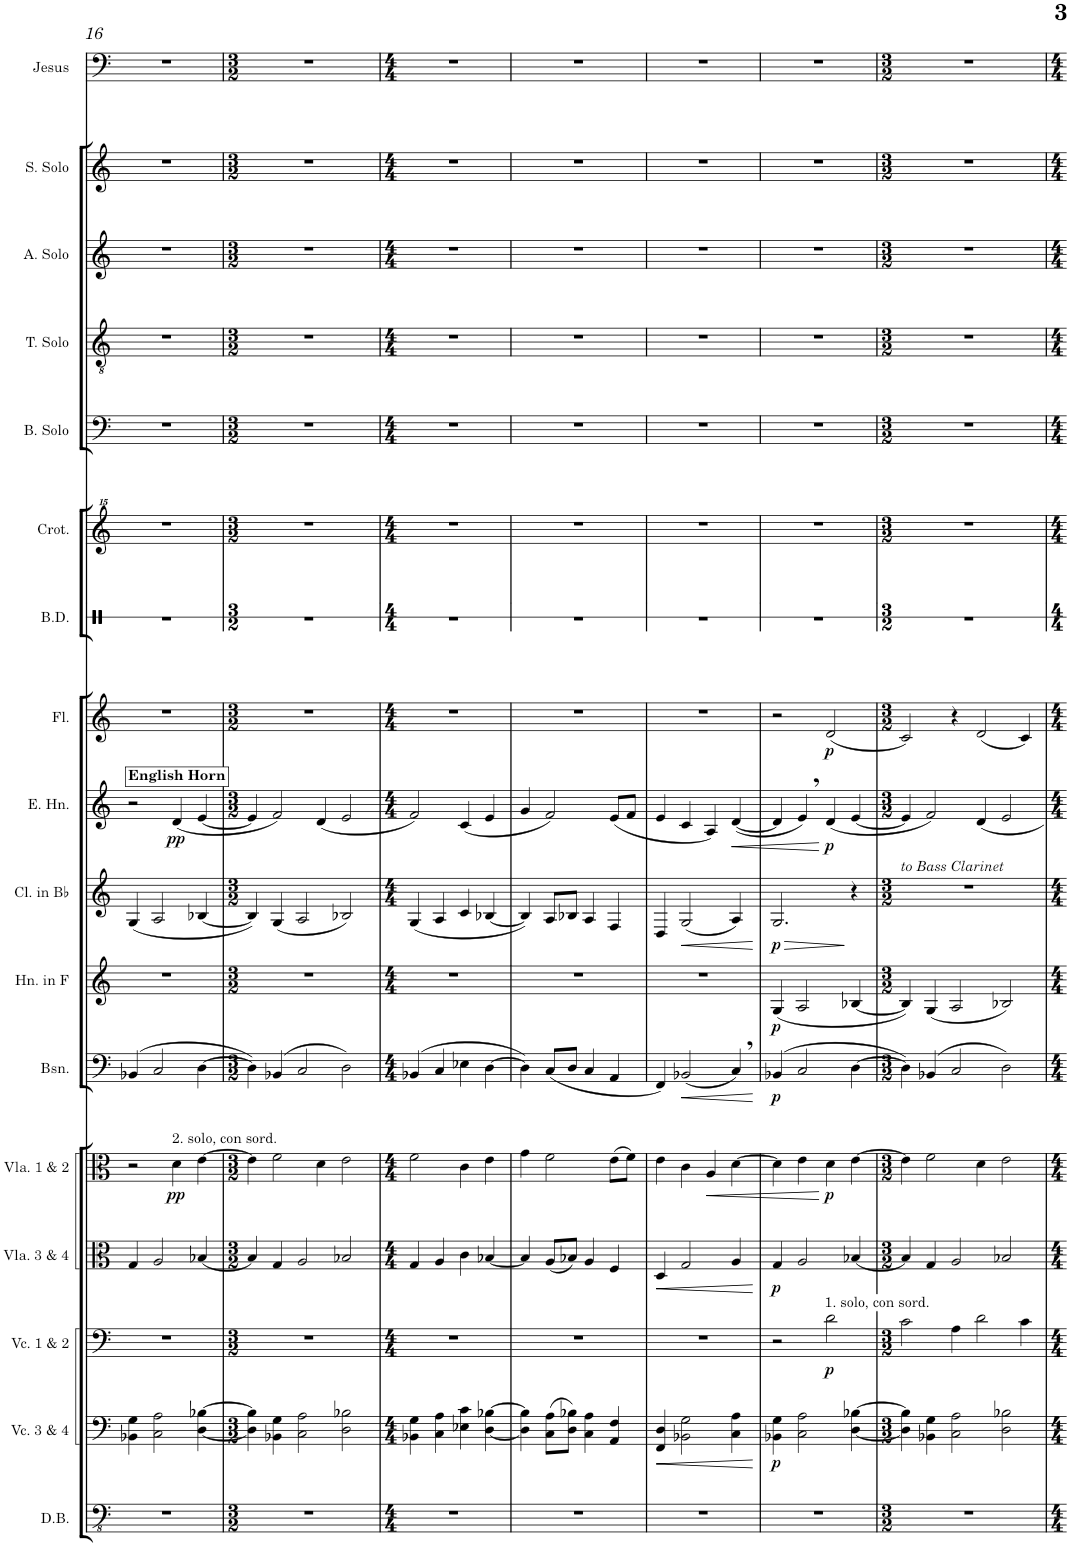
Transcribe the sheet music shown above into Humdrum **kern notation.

**kern	**kern	**dynam	**kern	**dynam	**kern	**dynam	**kern	**dynam	**kern	**dynam	**kern	**dynam	**kern	**dynam	**kern	**dynam	**kern	**dynam	**kern	**kern	**kern	**kern	**kern	**kern	**kern
*part17	*part16	*part16	*part15	*part15	*part14	*part14	*part13	*part13	*part12	*part12	*part11	*part11	*part10	*part10	*part9	*part9	*part8	*part8	*part7	*part6	*part5	*part4	*part3	*part2	*part1
*staff17	*staff16	*staff16	*staff15	*staff15	*staff14	*staff14	*staff13	*staff13	*staff12	*staff12	*staff11	*staff11	*staff10	*staff10	*staff9	*staff9	*staff8	*staff8	*staff7	*staff6	*staff5	*staff4	*staff3	*staff2	*staff1
*I"Double Bass	*I"Cello 3 &amp; 4	*	*I"Cello 1 &amp; 2	*	*I"Viola 3 &amp; 4	*	*I"Viola 1 &amp; 2	*	*I"Bassoon	*	*I"Horn in F	*	*I"Clarinet in Bb	*	*I"Oboe	*	*I"Flute	*	*I"Bass Drum	*I"Crotales	*I"Bass Solo	*I"Tenor Solo	*I"Alto Solo	*I"Soprano Solo	*I"Jesus (Baritone Solo)
*I'D.B.	*	*	*	*	*I'Vla. 3 &amp; 4	*	*I'Vla. 1 &amp; 2	*	*I'Bsn.	*	*I'Hn. in F	*	*I'Cl. in Bb	*	*I'Ob.	*	*I'Fl.	*	*I'B.D.	*I'Crot.	*I'B. Solo	*I'T. Solo	*I'A. Solo	*I'S. Solo	*I'Jesus
!!LO:PB:g=z
*clefFv4	*clefF4	*	*clefF4	*	*clefC3	*	*clefC3	*	*clefF4	*	*clefG2	*	*clefG2	*	*clefG2	*	*clefG2	*	*clefX	*clefG^^2	*clefF4	*clefGv2	*clefG2	*clefG2	*clefF4
*	*	*	*	*	*	*	*	*	*	*	*Trd4c7	*	*Trd1c2	*	*	*	*	*	*	*	*	*	*	*	*
*k[]	*k[]	*	*k[]	*	*k[]	*	*k[]	*	*k[]	*	*k[]	*	*k[]	*	*k[]	*	*k[]	*	*k[]	*k[]	*k[]	*k[]	*k[]	*k[]	*k[]
*M4/4	*M4/4	*	*M4/4	*	*M4/4	*	*M4/4	*	*M4/4	*	*M4/4	*	*M4/4	*	*M4/4	*	*M4/4	*	*M4/4	*M4/4	*M4/4	*M4/4	*M4/4	*M4/4	*M4/4
=16	=16	=16	=16	=16	=16	=16	=16	=16	=16	=16	=16	=16	=16	=16	=16	=16	=16	=16	=16	=16	=16	=16	=16	=16	=16
!	!	!	!	!	!	!	!	!	!	!	!	!	!	!	!LO:TX:a:B:t=English Horn	!	!	!	!	!	!	!	!	!	!
1r	4BB-X\ 4G\	.	1r	.	4G/	.	2r	.	(4BB-X/	.	1r	.	(4G/	.	2r	.	1r	.	1r	1r	1r	1r	1r	1r	1r
.	2C\ 2A\	.	.	.	2A/	.	.	.	2C/	.	.	.	2A/	.	.	.	.	.	.	.	.	.	.	.	.
!	!	!	!	!	!	!	!LO:TX:a:t=2. solo, con sord.	!	!	!	!	!	!	!	!	!	!	!	!	!	!	!	!	!	!
!	!	!	!	!	!	!	!	!LO:DY:b	!	!	!	!	!	!	!	!LO:DY:b	!	!	!	!	!	!	!	!	!
.	.	.	.	.	.	.	4d\	pp	.	.	.	.	.	.	(4d/	pp	.	.	.	.	.	.	.	.	.
.	[4D\ [4B-X\	.	.	.	[4B-X/	.	[4e\	.	[4D\	.	.	.	[4B-X/	.	[4e/	.	.	.	.	.	.	.	.	.	.
=17	=17	=17	=17	=17	=17	=17	=17	=17	=17	=17	=17	=17	=17	=17	=17	=17	=17	=17	=17	=17	=17	=17	=17	=17	=17
*M3/2	*M3/2	*	*M3/2	*	*M3/2	*	*M3/2	*	*M3/2	*	*M3/2	*	*M3/2	*	*M3/2	*	*M3/2	*	*M3/2	*M3/2	*M3/2	*M3/2	*M3/2	*M3/2	*M3/2
1.r	4D\] 4B-\]	.	1.r	.	4B-/]	.	4e\]	.	4D\])	.	1.r	.	4B-/])	.	4e/]	.	1.r	.	1.r	1.r	1.r	1.r	1.r	1.r	1.r
.	4BB-X\ 4G\	.	.	.	4G/	.	2f\	.	(4BB-X/	.	.	.	(4G/	.	2f/)	.	.	.	.	.	.	.	.	.	.
.	2C\ 2A\	.	.	.	2A/	.	.	.	2C/	.	.	.	2A/	.	.	.	.	.	.	.	.	.	.	.	.
.	.	.	.	.	.	.	4d\	.	.	.	.	.	.	.	(4d/	.	.	.	.	.	.	.	.	.	.
.	2D\ 2B-X\	.	.	.	2B-X/	.	2e\	.	2D\)	.	.	.	2B-X/)	.	2e/	.	.	.	.	.	.	.	.	.	.
=18	=18	=18	=18	=18	=18	=18	=18	=18	=18	=18	=18	=18	=18	=18	=18	=18	=18	=18	=18	=18	=18	=18	=18	=18	=18
*M4/4	*M4/4	*	*M4/4	*	*M4/4	*	*M4/4	*	*M4/4	*	*M4/4	*	*M4/4	*	*M4/4	*	*M4/4	*	*M4/4	*M4/4	*M4/4	*M4/4	*M4/4	*M4/4	*M4/4
1r	4BB-X\ 4G\	.	1r	.	4G/	.	2f\	.	(4BB-X/	.	1r	.	(4G/	.	2f/)	.	1r	.	1r	1r	1r	1r	1r	1r	1r
.	4C\ 4A\	.	.	.	4A/	.	.	.	4C/	.	.	.	4A/	.	.	.	.	.	.	.	.	.	.	.	.
.	4E-X\ 4c\	.	.	.	4c\	.	4c\	.	4E-X\	.	.	.	4c/	.	(4c/	.	.	.	.	.	.	.	.	.	.
.	[4D\ [4B-X\	.	.	.	[4B-X/	.	4e\	.	[4D\	.	.	.	[4B-X/	.	4e/	.	.	.	.	.	.	.	.	.	.
=19	=19	=19	=19	=19	=19	=19	=19	=19	=19	=19	=19	=19	=19	=19	=19	=19	=19	=19	=19	=19	=19	=19	=19	=19	=19
1r	4D\] 4B-\]	.	1r	.	4B-/]	.	4g\	.	4D\])	.	1r	.	4B-/])	.	4g/	.	1r	.	1r	1r	1r	1r	1r	1r	1r
.	(8C\ 8A\L	.	.	.	(8A/L	.	2f\	.	(8C/L	.	.	.	8A/L	.	2f/)	.	.	.	.	.	.	.	.	.	.
.	8D\ 8B-X\J)	.	.	.	8B-X/J)	.	.	.	8D/J	.	.	.	8B-X/J	.	.	.	.	.	.	.	.	.	.	.	.
.	4C\ 4A\	.	.	.	4A/	.	.	.	4C/	.	.	.	4A/	.	.	.	.	.	.	.	.	.	.	.	.
.	4AA/ 4F/	.	.	.	4F/	.	(8e\L	.	4AA/	.	.	.	4F/	.	(8e/L	.	.	.	.	.	.	.	.	.	.
.	.	.	.	.	.	.	8f\J)	.	.	.	.	.	.	.	8f/J	.	.	.	.	.	.	.	.	.	.
=20	=20	=20	=20	=20	=20	=20	=20	=20	=20	=20	=20	=20	=20	=20	=20	=20	=20	=20	=20	=20	=20	=20	=20	=20	=20
!	!	!LO:HP:b	!	!	!	!LO:HP:b	!	!	!	!	!	!	!	!	!	!	!	!	!	!	!	!	!	!	!
1r	4FF/ 4D/	<	1r	.	4D/	<	4e\	.	4FF/)	.	1r	.	4D/	.	4e/	.	1r	.	1r	1r	1r	1r	1r	1r	1r
!	!	!	!	!	!	!	!	!	!	!LO:HP:b	!	!	!	!LO:HP:b	!	!	!	!	!	!	!	!	!	!	!
.	2BB-X\ 2G\	.	.	.	2G/	.	4c\	.	(2BB-X/	<	.	.	(2G/	<	4c/	.	.	.	.	.	.	.	.	.	.
!	!	!	!	!	!	!	!	!LO:HP:b	!	!	!	!	!	!	!	!	!	!	!	!	!	!	!	!	!
.	.	.	.	.	.	.	4A/	<	.	.	.	.	.	.	4A/)	.	.	.	.	.	.	.	.	.	.
!	!	!	!	!	!	!	!	!	!	!	!	!	!	!	!	!LO:HP:b	!	!	!	!	!	!	!	!	!
.	4C\ 4A\	.	.	.	4A/	.	[4d\	.	4C,/)	.	.	.	4A/)	.	([4d/	<	.	.	.	.	.	.	.	.	.
.	.	[	.	.	.	[	.	.	.	[	.	.	.	[	.	.	.	.	.	.	.	.	.	.	.
=21	=21	=21	=21	=21	=21	=21	=21	=21	=21	=21	=21	=21	=21	=21	=21	=21	=21	=21	=21	=21	=21	=21	=21	=21	=21
!	!	!LO:DY:b	!	!	!	!LO:DY:b	!	!	!	!LO:DY:b	!	!LO:DY:b	!	!LO:HP:b	!	!	!	!	!	!	!	!	!	!	!
!	!	!	!	!	!	!	!	!	!	!	!	!	!	!LO:DY:n=1:b	!	!	!	!	!	!	!	!	!	!	!
1r	4BB-X\ 4G\	p	2r	.	4G/	p	4d\]	.	(4BB-X/	p	(4G/	p	2.G/	> p	4d/]	.	2r	.	1r	1r	1r	1r	1r	1r	1r
.	2C\ 2A\	.	.	.	2A/	.	4e\	.	2C/	.	2A/	.	.	.	4e,/)	.	.	.	.	.	.	.	.	.	.
!	!	!	!LO:TX:a:t=1. solo, con sord.	!	!	!	!	!	!	!	!	!	!	!	!	!	!	!	!	!	!	!	!	!	!
!	!	!	!	!LO:DY:b	!	!	!	!LO:DY:n=1:b	!	!	!	!	!	!	!	!LO:DY:n=1:b	!	!LO:DY:b	!	!	!	!	!	!	!
.	.	.	2d\	p	.	.	4d\	[ p	.	.	.	.	.	.	(4d/	[ p	(2d/	p	.	.	.	.	.	.	.
.	[4D\ [4B-X\	.	.	.	[4B-X/	.	[4e\	.	[4D\	.	[4B-X/	.	4r	]	[4e/	.	.	.	.	.	.	.	.	.	.
=22	=22	=22	=22	=22	=22	=22	=22	=22	=22	=22	=22	=22	=22	=22	=22	=22	=22	=22	=22	=22	=22	=22	=22	=22	=22
*M3/2	*M3/2	*	*M3/2	*	*M3/2	*	*M3/2	*	*M3/2	*	*M3/2	*	*M3/2	*	*M3/2	*	*M3/2	*	*M3/2	*M3/2	*M3/2	*M3/2	*M3/2	*M3/2	*M3/2
!	!	!	!	!	!	!	!	!	!	!	!	!	!LO:TX:a:i:t=to Bass Clarinet	!	!	!	!	!	!	!	!	!	!	!	!
1.r	4D\] 4B-\]	.	2c\	.	4B-/]	.	4e\]	.	4D\])	.	4B-/])	.	1.r	.	4e/]	.	2c/)	.	1.r	1.r	1.r	1.r	1.r	1.r	1.r
.	4BB-X\ 4G\	.	.	.	4G/	.	2f\	.	(4BB-X/	.	(4G/	.	.	.	2f/)	.	.	.	.	.	.	.	.	.	.
.	2C\ 2A\	.	4A\	.	2A/	.	.	.	2C/	.	2A/	.	.	.	.	.	4r	.	.	.	.	.	.	.	.
.	.	.	2d\	.	.	.	4d\	.	.	.	.	.	.	.	4d/	.	(2d/	.	.	.	.	.	.	.	.
.	2D\ 2B-X\	.	.	.	2B-X/	.	2e\	.	2D\)	.	2B-X/)	.	.	.	2e/	.	.	.	.	.	.	.	.	.	.
.	.	.	4c\	.	.	.	.	.	.	.	.	.	.	.	.	.	4c/)	.	.	.	.	.	.	.	.
=	=	=	=	=	=	=	=	=	=	=	=	=	=	=	=	=	=	=	=	=	=	=	=	=	=
*-	*-	*-	*-	*-	*-	*-	*-	*-	*-	*-	*-	*-	*-	*-	*-	*-	*-	*-	*-	*-	*-	*-	*-	*-	*-
